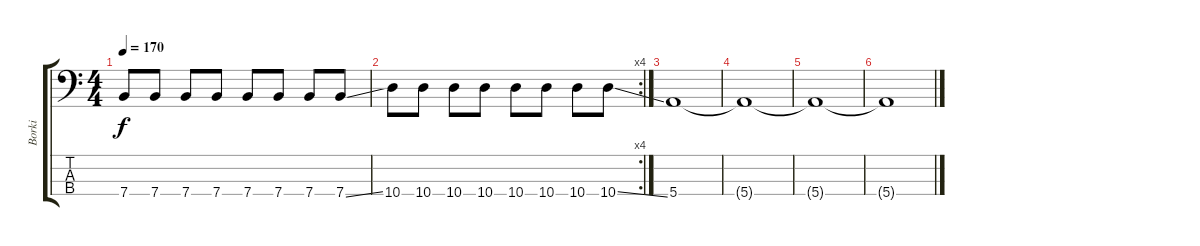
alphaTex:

\track ("Borki" "Borki") {instrument electricbassfinger}
\staff {score tabs}
\tuning (G2 D2 A1 E1) {hide}
\ts (4 4)
\tempo 170
\clef f4
\ks c
7.4.8{dy f} 7.4.8 7.4.8 7.4.8 7.4.8 7.4.8 7.4.8 7.4{ss}.8 |
\rc 4
10.4.8 10.4.8 10.4.8 10.4.8 10.4.8 10.4.8 10.4.8 10.4{ss}.8 |
5.4.1{volume 0} |
5.4{t}.1 |
5.4{t}.1 |
5.4{t}.1
